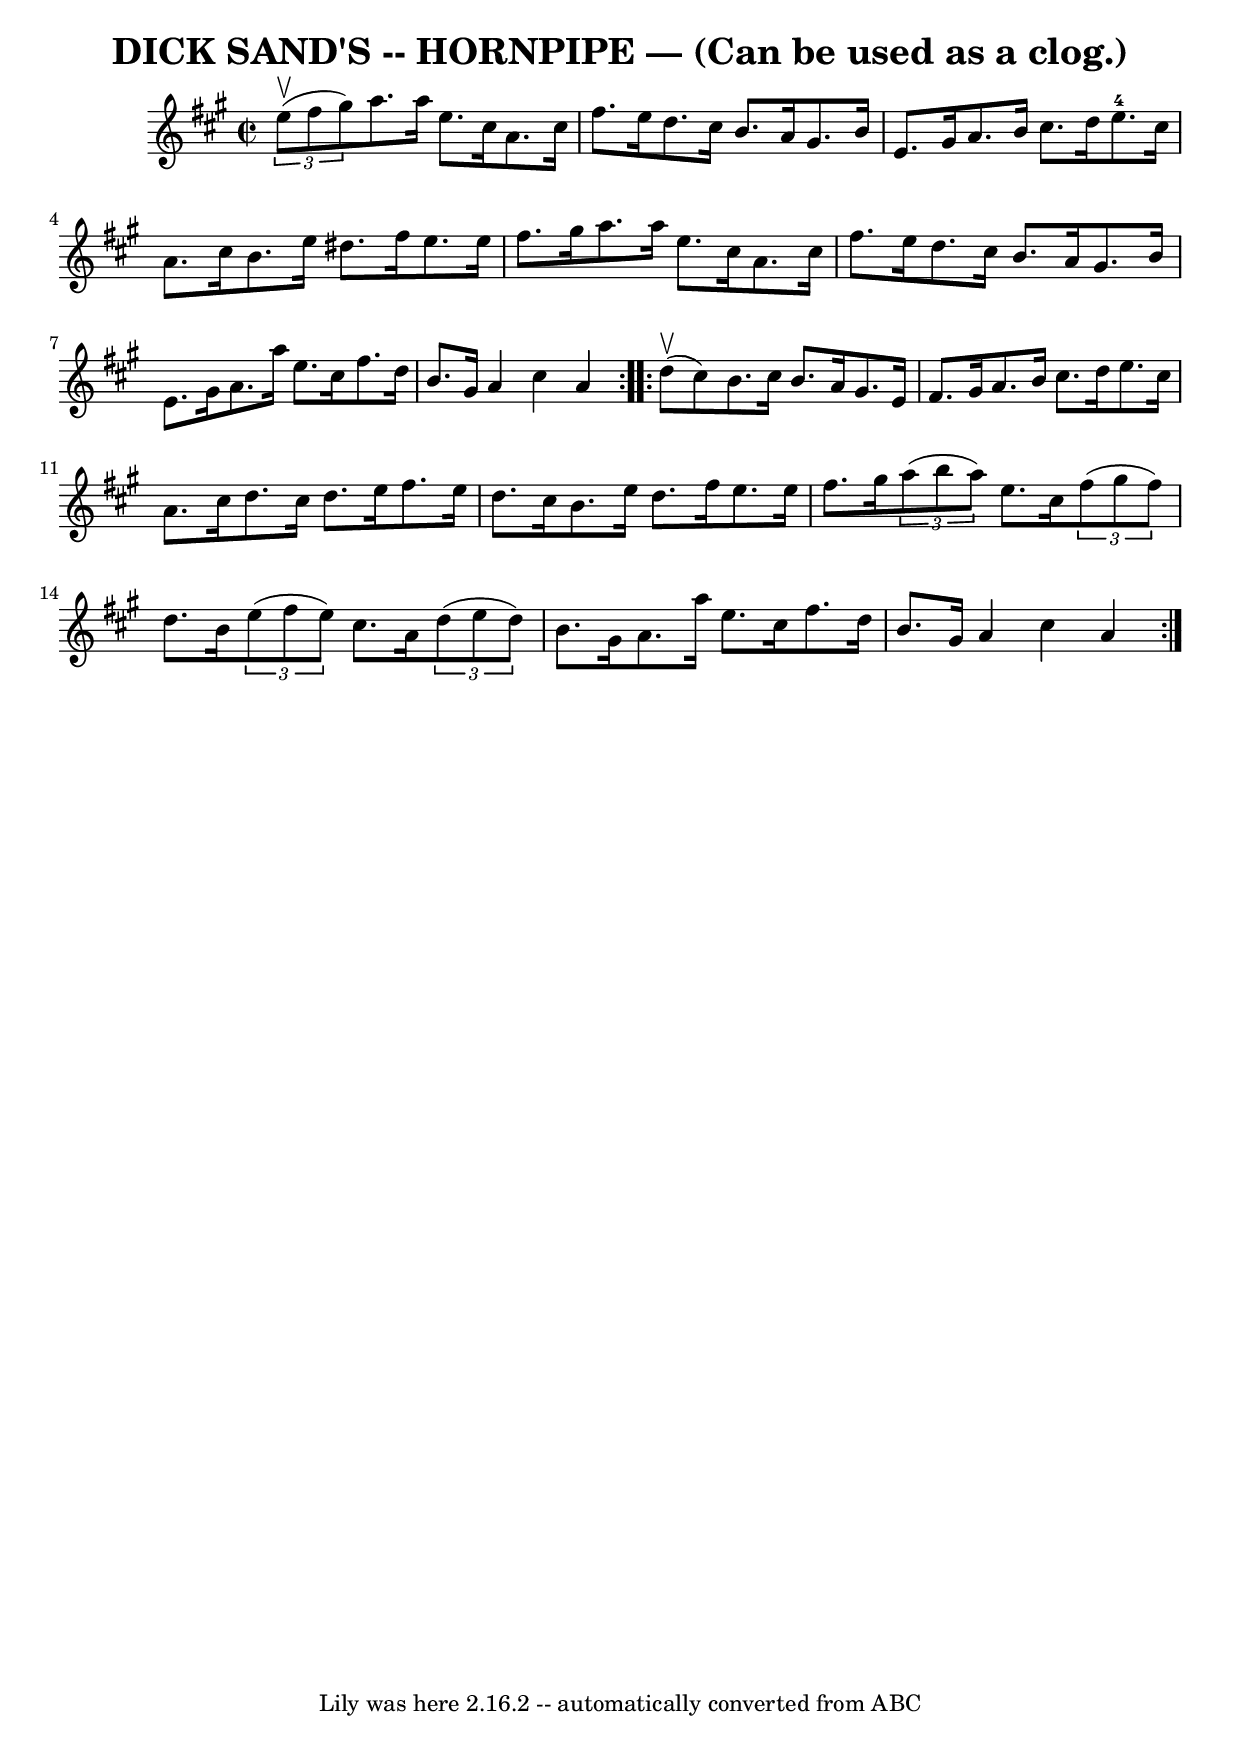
\version "2.16.2"
\include "Mammoth.ily"
\header {
  %% book = "Ryan's Mammoth Collection of Fiddle Tunes"
  crossRefNumber = "1"
  footnotes = ""
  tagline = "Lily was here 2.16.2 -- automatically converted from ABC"
  title = "DICK SAND'S -- HORNPIPE — (Can be used as a clog.)"

}
voicedefault =  {



  \repeat volta 2 {

    \override Staff.TimeSignature #'style = #'C
    \time 2/2 
    \key a \major
    \times 2/3 { e''8 (^\upbow fis''8 gis''8) 

	       }       |
    a''8. a''16 e''8. cis''16 a'8. cis''16    
    fis''8. e''16    |
    d''8. cis''16 b'8. a'16 gis'8.    
    b'16 e'8. gis'16    |
    a'8. b'16 cis''8. d''16      
    e''8.-4 cis''16 a'8. cis''16    |
    b'8. e''16 dis''8.  
    fis''16 e''8. e''16 fis''8. gis''16    |
    |
    
    a''8. a''16 e''8. cis''16 a'8. cis''16 fis''8. e''16    
    |
    d''8. cis''16 b'8. a'16 gis'8. b'16 e'8. gis'16 
    |
    a'8. a''16 e''8. cis''16 fis''8. d''16 b'8.    
    gis'16    |
    a'4 cis''4 a'4    
  }     
  \repeat volta 2 {
    d''8 (^\upbow cis''8)       |
    b'8. cis''16 b'8. a'16    
    gis'8. e'16 fis'8. gis'16    |
    a'8. b'16 cis''8.    
    d''16 e''8. cis''16 a'8. cis''16    |
    d''8. cis''16    
    d''8. e''16 fis''8. e''16 d''8. cis''16    |
    b'8.    
    e''16 d''8. fis''16 e''8. e''16 fis''8. gis''16    |
    
    |
    \times 2/3 { a''8 (b''8 a''8) 
	       } e''8. cis''16    
    \times 2/3 { fis''8 (gis''8 fis''8) 
	       } d''8. b'16    |
    
    \times 2/3 { e''8 (fis''8 e''8) 
	       } cis''8. a'16    \times 2/3 {  
		 d''8 (e''8 d''8) 
	       } b'8. gis'16    |
    a'8. a''16    
    e''8. cis''16 fis''8. d''16 b'8. gis'16    |
    a'4    
    cis''4 a'4    
  }   

}

\score{
  <<

    \context Staff="default"
    {
      \voicedefault 
      
    }

  >>
  \layout {
    
  }
  \midi {
  }

}
